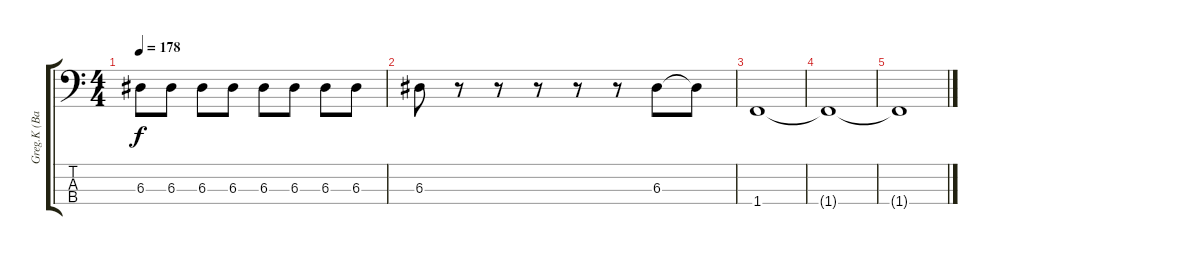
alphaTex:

\track ("Greg.K (Bass)" "Greg.K (Ba") {instrument electricbasspick}
\staff {score tabs}
\tuning (G2 D2 A1 E1) {hide}
\ts (4 4)
\tempo 178
\clef f4
\ks c
6.3.8{dy f} 6.3.8 6.3.8 6.3.8 6.3.8 6.3.8 6.3.8 6.3.8 |
6.3.8 r.8 r.8 r.8 r.8 r.8 6.3.8 6.3{t}.8 |
1.4.1 |
1.4{t}.1 |
1.4{t}.1
